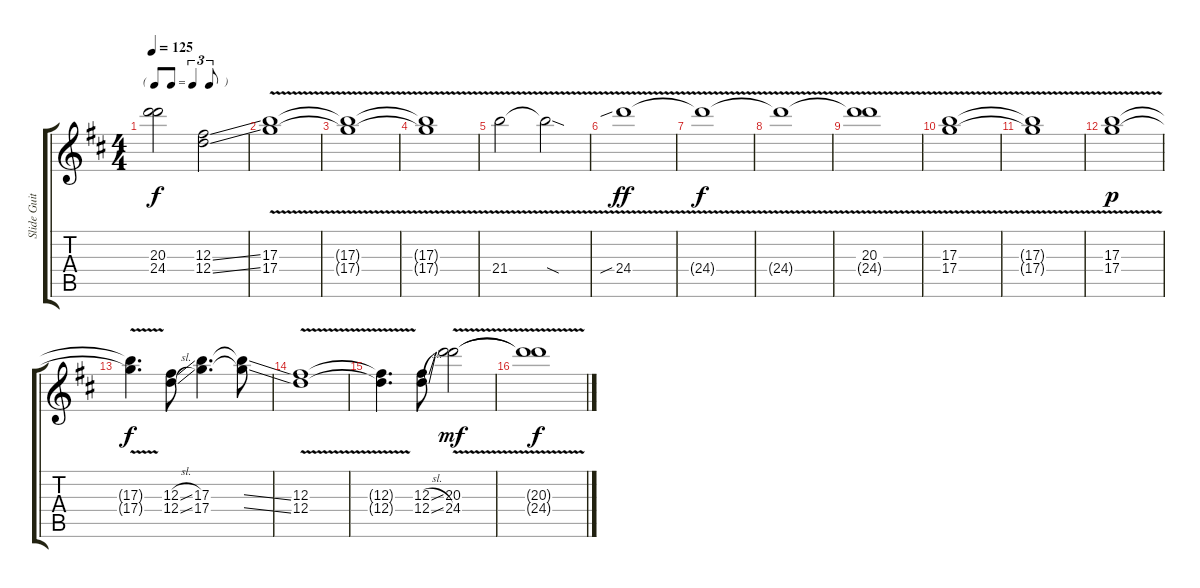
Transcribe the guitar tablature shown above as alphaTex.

\track ("Slide Guitar" "Slide Guit") {instrument overdrivenguitar}
\staff {score tabs}
\tuning (D4 A3 Gb3 D3 A2 D2) {hide}
\ts (4 4)
\tf triplet8th
\tempo 125
\clef g2
\ks d
(20.3{t} 24.4{t}).2{dy f} (12.3{ss} 12.4{ss}).2 |
(17.3{v} 17.4{v}).1{volume 4} |
(17.3{v t} 17.4{v t}).1 |
(17.3{v t} 17.4{v t}).1 |
21.4{v}.2 21.4{sod t}.2 |
24.4{v sib}.1{dy ff volume 3} |
24.4{v t}.1{dy f} |
24.4{v t}.1 |
(20.3 24.4{t}).1 |
(17.3{v} 17.4{v}).1{volume 2} |
(17.3{v t} 17.4{v t}).1 |
(17.3{v} 17.4{v}).1{dy p} |
(17.3{v t} 17.4{v t}).4{d dy f} (12.3{sl} 12.4{sl}).8 (17.3 17.4).4{d} (17.3{ss t} 17.4{ss t}).8 |
(12.3{v} 12.4{v}).1{volume 1} |
(12.3{v t} 12.4{v t}).4{d} (12.3{sl} 12.4{sl}).8 (20.3{v} 24.4{v}).2{dy mf} |
(20.3{t} 24.4{t}).1{dy f}
